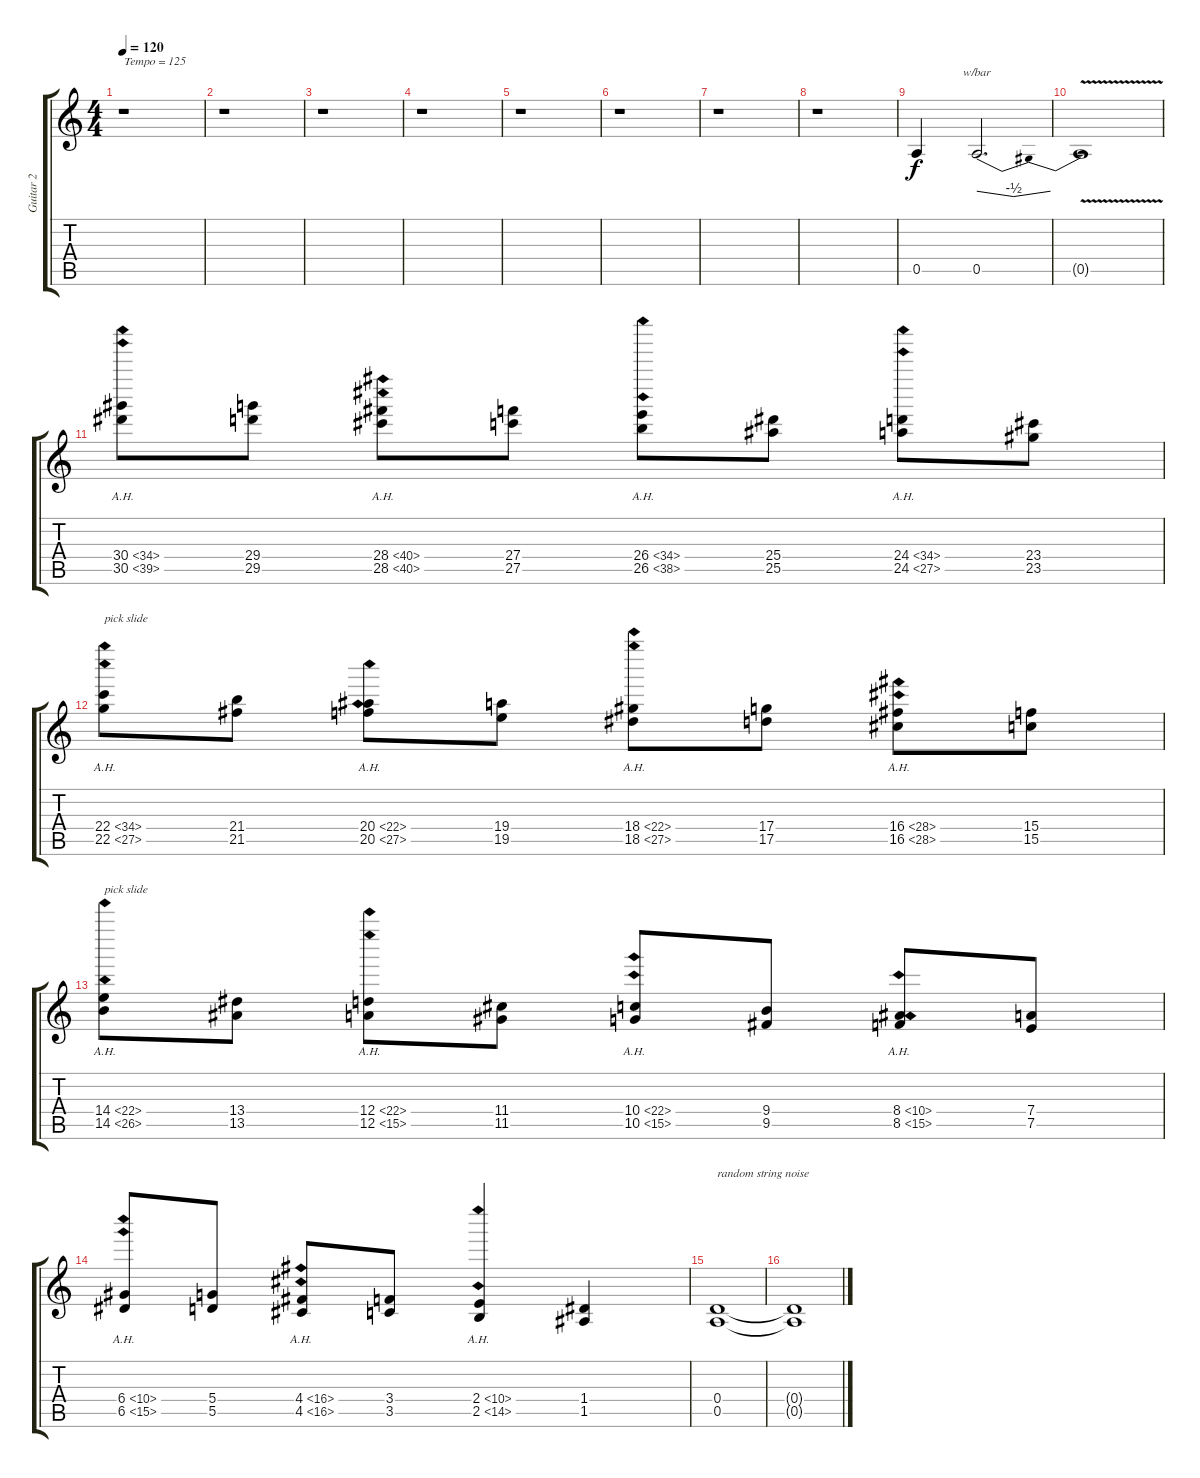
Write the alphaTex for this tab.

\track ("Guitar 2" "Guitar 2") {instrument distortionguitar}
\staff {score tabs}
\tuning (E4 B3 G3 D3 A2 E2) {hide}
\ts (4 4)
\tempo 120
\tempo 125
\tempo 120
\clef g2
\ks c
r.1{txt "Tempo = 125" dy f instrument distortionguitar} |
r.1 |
r.1 |
r.1 |
r.1 |
r.1 |
r.1 |
r.1 |
0.5.4 0.5.2{d tbe (dip default 0 0 30 -2 60 0)} |
0.5{v t}.1 |
(30.4{ah 4} 30.5{ah 9}).8 (29.4 29.5).8 (28.4{ah 12} 28.5{ah 12}).8 (27.4 27.5).8 (26.4{ah 8} 26.5{ah 12}).8 (25.4 25.5).8 (24.4{ah 10} 24.5{ah 3}).8 (23.4 23.5).8 |
(22.4{ah 12} 22.5{ah 5}).8{txt "pick slide"} (21.4 21.5).8 (20.4{ah 2} 20.5{ah 7}).8 (19.4 19.5).8 (18.4{ah 4} 18.5{ah 9}).8 (17.4 17.5).8 (16.4{ah 12} 16.5{ah 12}).8 (15.4 15.5).8 |
(14.4{ah 8} 14.5{ah 12}).8{txt "pick slide"} (13.4 13.5).8 (12.4{ah 10} 12.5{ah 3}).8 (11.4 11.5).8 (10.4{ah 12} 10.5{ah 5}).8 (9.4 9.5).8 (8.4{ah 2} 8.5{ah 7}).8 (7.4 7.5).8 |
(6.4{ah 4} 6.5{ah 9}).8 (5.4 5.5).8 (4.4{ah 12} 4.5{ah 12}).8 (3.4 3.5).8 (2.4{ah 8} 2.5{ah 12}).4 (1.4 1.5).4 |
(0.4 0.5).1{txt "random string noise"} |
(0.4{t} 0.5{t}).1{volume 9}
